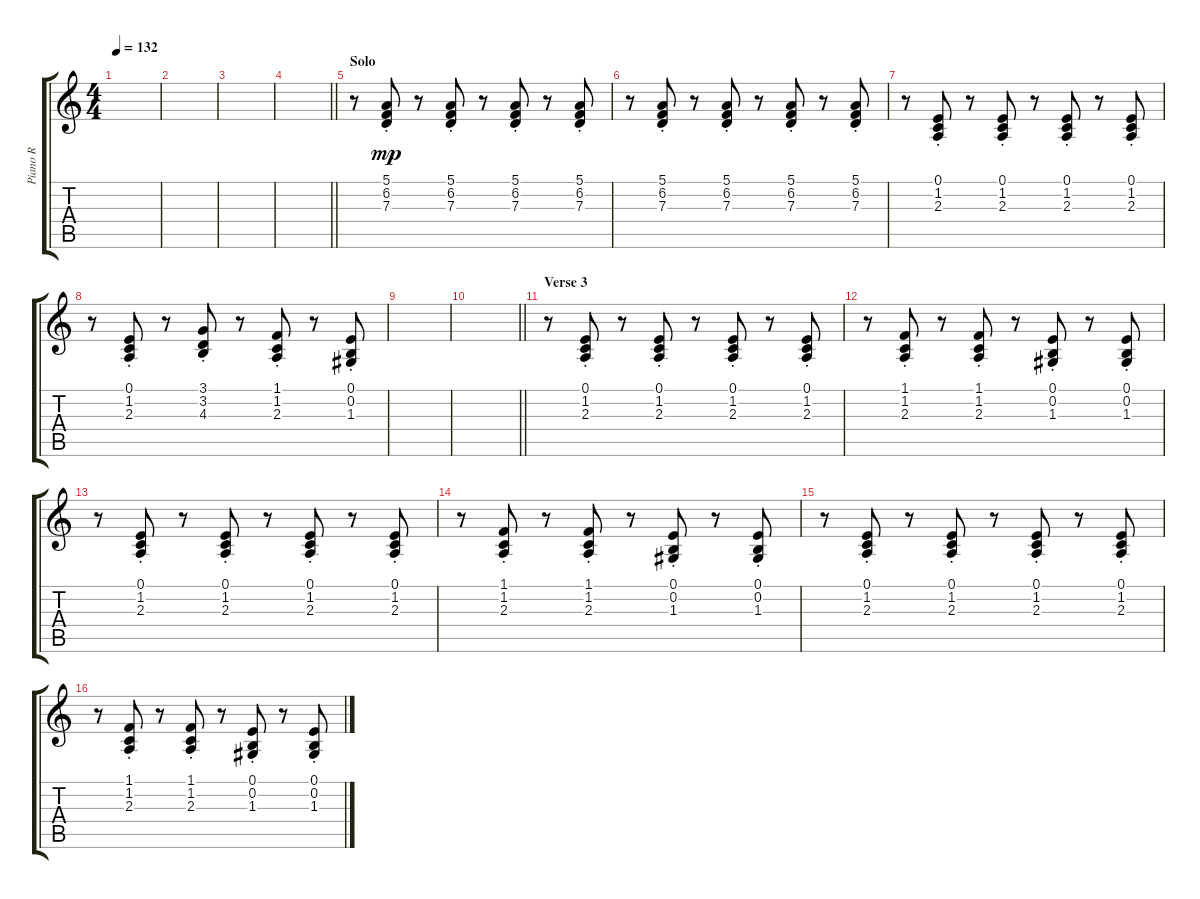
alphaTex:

\track ("Piano R" "Piano R") {instrument acousticgrandpiano}
\staff {score tabs}
\tuning (E4 B3 G3 D3 A2 E2) {hide}
\ts (4 4)
\tempo 132
\clef g2
\ks c
|
|
|
\barLineRight lightlight
|
\section ("" "Solo")
r.8 (5.1{st} 6.2{st} 7.3{st}).8{dy mp} r.8 (5.1{st} 6.2{st} 7.3{st}).8 r.8 (5.1{st} 6.2{st} 7.3{st}).8 r.8 (5.1{st} 6.2{st} 7.3{st}).8 |
r.8 (5.1{st} 6.2{st} 7.3{st}).8 r.8 (5.1{st} 6.2{st} 7.3{st}).8 r.8 (5.1{st} 6.2{st} 7.3{st}).8 r.8 (5.1{st} 6.2{st} 7.3{st}).8 |
r.8 (0.1{st} 1.2{st} 2.3{st}).8 r.8 (0.1{st} 1.2{st} 2.3{st}).8 r.8 (0.1{st} 1.2{st} 2.3{st}).8 r.8 (0.1{st} 1.2{st} 2.3{st}).8 |
r.8 (0.1{st} 1.2{st} 2.3{st}).8 r.8 (3.1{st} 3.2{st} 4.3{st}).8 r.8 (1.1{st} 1.2{st} 2.3{st}).8 r.8 (0.1{st} 0.2{st} 1.3{st}).8 |
|
\barLineRight lightlight
|
\section ("" "Verse 3")
r.8 (0.1{st} 1.2{st} 2.3{st}).8 r.8 (0.1{st} 1.2{st} 2.3{st}).8 r.8 (0.1{st} 1.2{st} 2.3{st}).8 r.8 (0.1{st} 1.2{st} 2.3{st}).8 |
r.8 (1.1{st} 1.2{st} 2.3{st}).8 r.8 (1.1{st} 1.2{st} 2.3{st}).8 r.8 (0.1{st} 0.2{st} 1.3{st}).8 r.8 (0.1{st} 0.2{st} 1.3{st}).8 |
r.8 (0.1{st} 1.2{st} 2.3{st}).8 r.8 (0.1{st} 1.2{st} 2.3{st}).8 r.8 (0.1{st} 1.2{st} 2.3{st}).8 r.8 (0.1{st} 1.2{st} 2.3{st}).8 |
r.8 (1.1{st} 1.2{st} 2.3{st}).8 r.8 (1.1{st} 1.2{st} 2.3{st}).8 r.8 (0.1{st} 0.2{st} 1.3{st}).8 r.8 (0.1{st} 0.2{st} 1.3{st}).8 |
r.8 (0.1{st} 1.2{st} 2.3{st}).8 r.8 (0.1{st} 1.2{st} 2.3{st}).8 r.8 (0.1{st} 1.2{st} 2.3{st}).8 r.8 (0.1{st} 1.2{st} 2.3{st}).8 |
r.8 (1.1{st} 1.2{st} 2.3{st}).8 r.8 (1.1{st} 1.2{st} 2.3{st}).8 r.8 (0.1{st} 0.2{st} 1.3{st}).8 r.8 (0.1{st} 0.2{st} 1.3{st}).8
